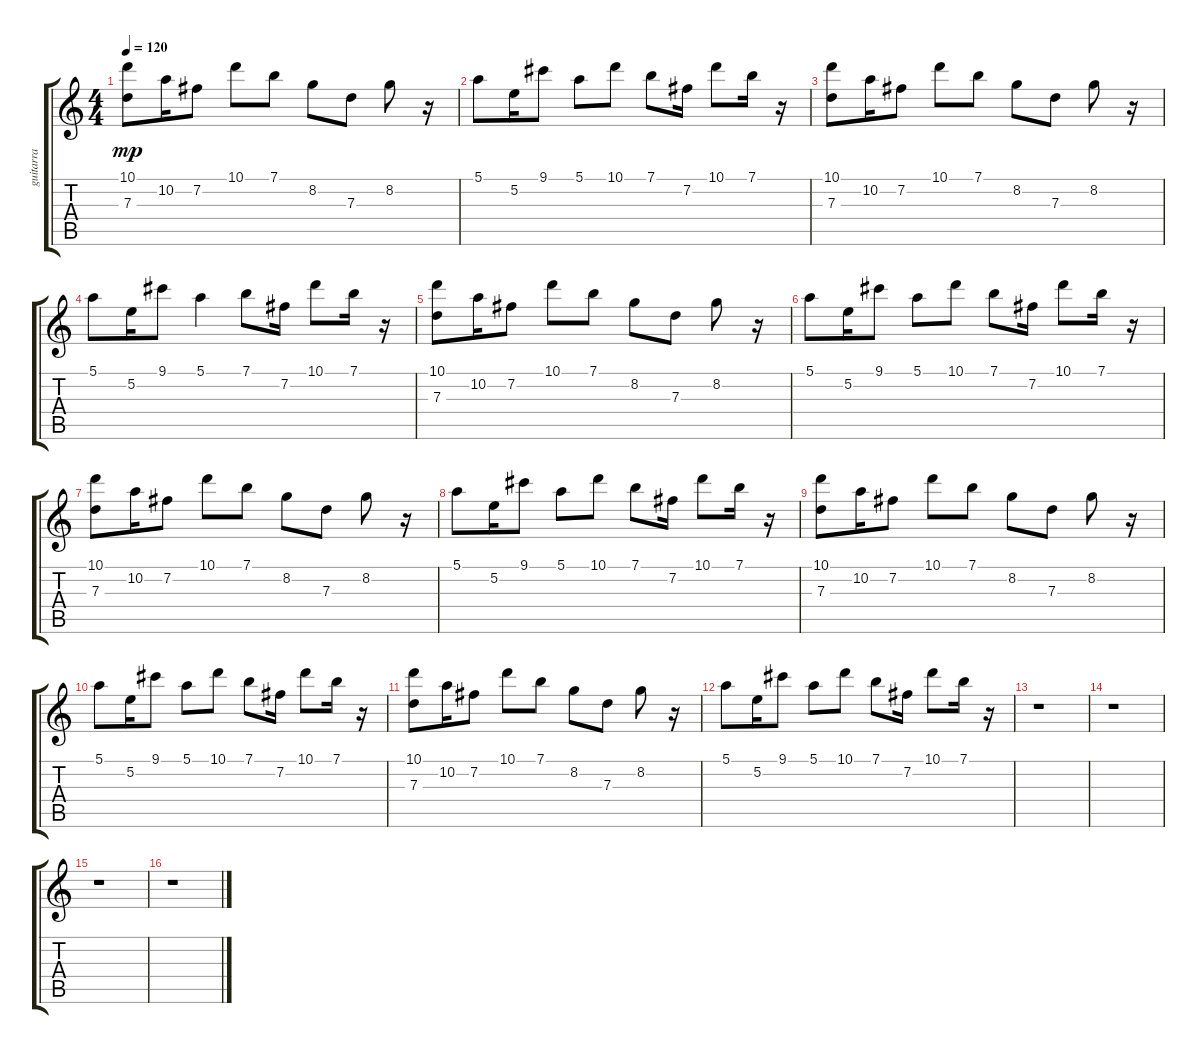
\track ("guitarra" "guitarra") {instrument acousticguitarsteel}
\staff {score tabs}
\tuning (E4 B3 G3 D3 A2 E2) {hide}
\ts (4 4)
\tempo 120
\clef g2
\ks c
(10.1 7.3).8{dy mp} 10.2.16 7.2.8 10.1.8 7.1.8 8.2.8 7.3.8 8.2.8 r.16 |
5.1.8 5.2.16 9.1.8 5.1.8 10.1.8 7.1.8 7.2.16 10.1.8 7.1.16 r.16 |
(10.1 7.3).8 10.2.16 7.2.8 10.1.8 7.1.8 8.2.8 7.3.8 8.2.8 r.16 |
5.1.8 5.2.16 9.1.8 5.1.4 7.1.8 7.2.16 10.1.8 7.1.16 r.16 |
(10.1 7.3).8 10.2.16 7.2.8 10.1.8 7.1.8 8.2.8 7.3.8 8.2.8 r.16 |
5.1.8 5.2.16 9.1.8 5.1.8 10.1.8 7.1.8 7.2.16 10.1.8 7.1.16 r.16 |
(10.1 7.3).8 10.2.16 7.2.8 10.1.8 7.1.8 8.2.8 7.3.8 8.2.8 r.16 |
5.1.8 5.2.16 9.1.8 5.1.8 10.1.8 7.1.8 7.2.16 10.1.8 7.1.16 r.16 |
(10.1 7.3).8 10.2.16 7.2.8 10.1.8 7.1.8 8.2.8 7.3.8 8.2.8 r.16 |
5.1.8 5.2.16 9.1.8 5.1.8 10.1.8 7.1.8 7.2.16 10.1.8 7.1.16 r.16 |
(10.1 7.3).8 10.2.16 7.2.8 10.1.8 7.1.8 8.2.8 7.3.8 8.2.8 r.16 |
5.1.8 5.2.16 9.1.8 5.1.8 10.1.8 7.1.8 7.2.16 10.1.8 7.1.16 r.16 |
r.1 |
r.1 |
r.1 |
r.1
